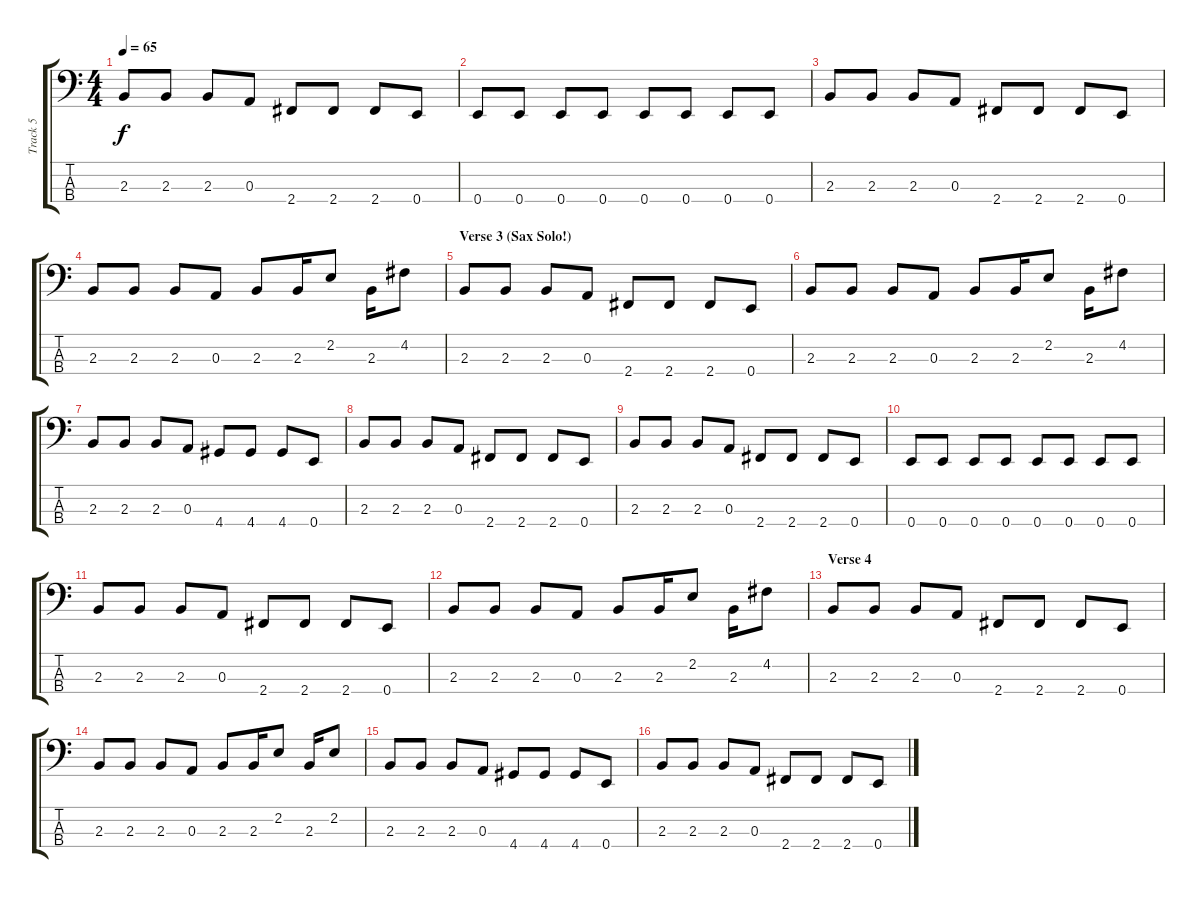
\track ("Track 5" "Track 5") {instrument electricbasspick}
\staff {score tabs}
\tuning (G2 D2 A1 E1) {hide}
\ts (4 4)
\tempo 65
\clef f4
\ks c
2.3.8{dy f} 2.3.8 2.3.8 0.3.8 2.4.8 2.4.8 2.4.8 0.4.8 |
0.4.8 0.4.8 0.4.8 0.4.8 0.4.8 0.4.8 0.4.8 0.4.8 |
2.3.8 2.3.8 2.3.8 0.3.8 2.4.8 2.4.8 2.4.8 0.4.8 |
2.3.8 2.3.8 2.3.8 0.3.8 2.3.8 2.3.16 2.2.8 2.3.16 4.2.8 |
\section ("" "Verse 3 (Sax Solo!)")
2.3.8 2.3.8 2.3.8 0.3.8 2.4.8 2.4.8 2.4.8 0.4.8 |
2.3.8 2.3.8 2.3.8 0.3.8 2.3.8 2.3.16 2.2.8 2.3.16 4.2.8 |
2.3.8 2.3.8 2.3.8 0.3.8 4.4.8 4.4.8 4.4.8 0.4.8 |
2.3.8 2.3.8 2.3.8 0.3.8 2.4.8 2.4.8 2.4.8 0.4.8 |
2.3.8 2.3.8 2.3.8 0.3.8 2.4.8 2.4.8 2.4.8 0.4.8 |
0.4.8 0.4.8 0.4.8 0.4.8 0.4.8 0.4.8 0.4.8 0.4.8 |
2.3.8 2.3.8 2.3.8 0.3.8 2.4.8 2.4.8 2.4.8 0.4.8 |
2.3.8 2.3.8 2.3.8 0.3.8 2.3.8 2.3.16 2.2.8 2.3.16 4.2.8 |
\section ("" "Verse 4")
2.3.8 2.3.8 2.3.8 0.3.8 2.4.8 2.4.8 2.4.8 0.4.8 |
2.3.8 2.3.8 2.3.8 0.3.8 2.3.8 2.3.16 2.2.8 2.3.16 2.2.8 |
2.3.8 2.3.8 2.3.8 0.3.8 4.4.8 4.4.8 4.4.8 0.4.8 |
2.3.8 2.3.8 2.3.8 0.3.8 2.4.8 2.4.8 2.4.8 0.4.8
